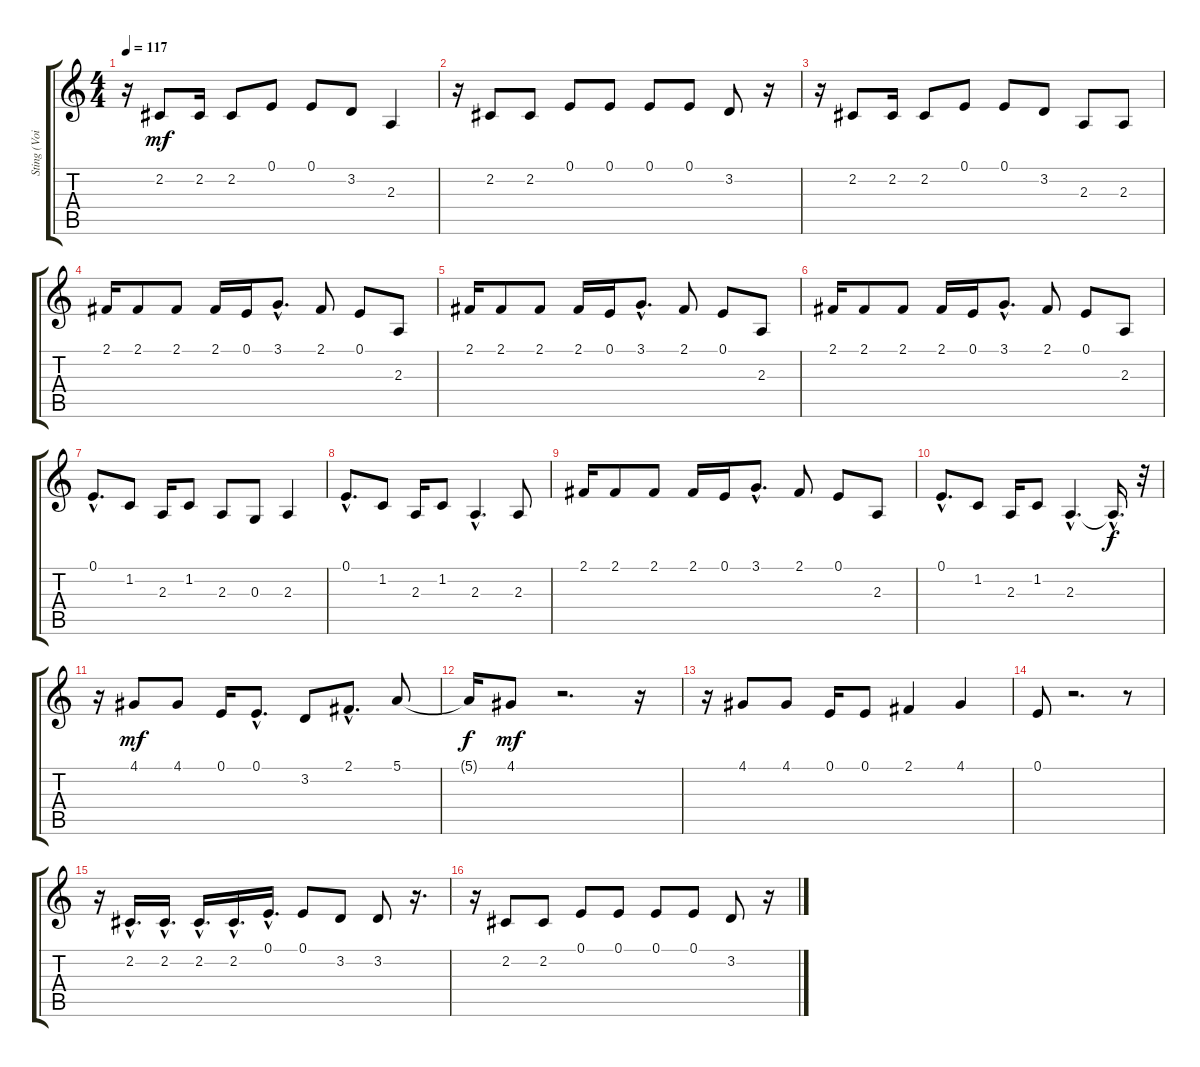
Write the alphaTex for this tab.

\track ("Sting (Voix)" "Sting (Voi") {instrument lead3calliope}
\staff {score tabs}
\tuning (E4 B3 G3 D3 A2 E2) {hide}
\ts (4 4)
\tempo 117
\clef g2
\ks c
r.16{dy mf} 2.2.8 2.2.16 2.2.8 0.1.8 0.1.8 3.2.8 2.3.4 |
r.16 2.2.8 2.2.8 0.1.8 0.1.8 0.1.8 0.1.8 3.2.8 r.16 |
r.16 2.2.8 2.2.16 2.2.8 0.1.8 0.1.8 3.2.8 2.3.8 2.3.8 |
2.1.16 2.1.8 2.1.8 2.1.16 0.1.16 3.1{hac}.8{d} 2.1.8 0.1.8 2.3.8 |
2.1.16 2.1.8 2.1.8 2.1.16 0.1.16 3.1{hac}.8{d} 2.1.8 0.1.8 2.3.8 |
2.1.16 2.1.8 2.1.8 2.1.16 0.1.16 3.1{hac}.8{d} 2.1.8 0.1.8 2.3.8 |
0.1{hac}.8{d} 1.2.8 2.3.16 1.2.8 2.3.8 0.3.8 2.3.4 |
0.1{hac}.8{d} 1.2.8 2.3.16 1.2.8 2.3{hac}.4{d} 2.3.8 |
2.1.16 2.1.8 2.1.8 2.1.16 0.1.16 3.1{hac}.8{d} 2.1.8 0.1.8 2.3.8 |
0.1{hac}.8{d} 1.2.8 2.3.16 1.2.8 2.3{hac}.4{d} 2.3{hac t}.16{d dy f} r.32 |
r.16 4.1.8{dy mf} 4.1.8 0.1.16 0.1{hac}.8{d} 3.2.8 2.1{hac}.8{d} 5.1.8 |
5.1{t}.16{dy f} 4.1.8{dy mf} r.2{d} r.16 |
r.16 4.1.8 4.1.8 0.1.16 0.1.8 2.1.4 4.1.4 |
0.1.8 r.2{d} r.8 |
r.16 2.2{hac}.16{d} 2.2{hac}.16{d} 2.2{hac}.16{d} 2.2{hac}.16{d} 0.1{hac}.16{d} 0.1.8 3.2.8 3.2.8 r.16{d} |
r.16 2.2.8 2.2.8 0.1.8 0.1.8 0.1.8 0.1.8 3.2.8 r.16
